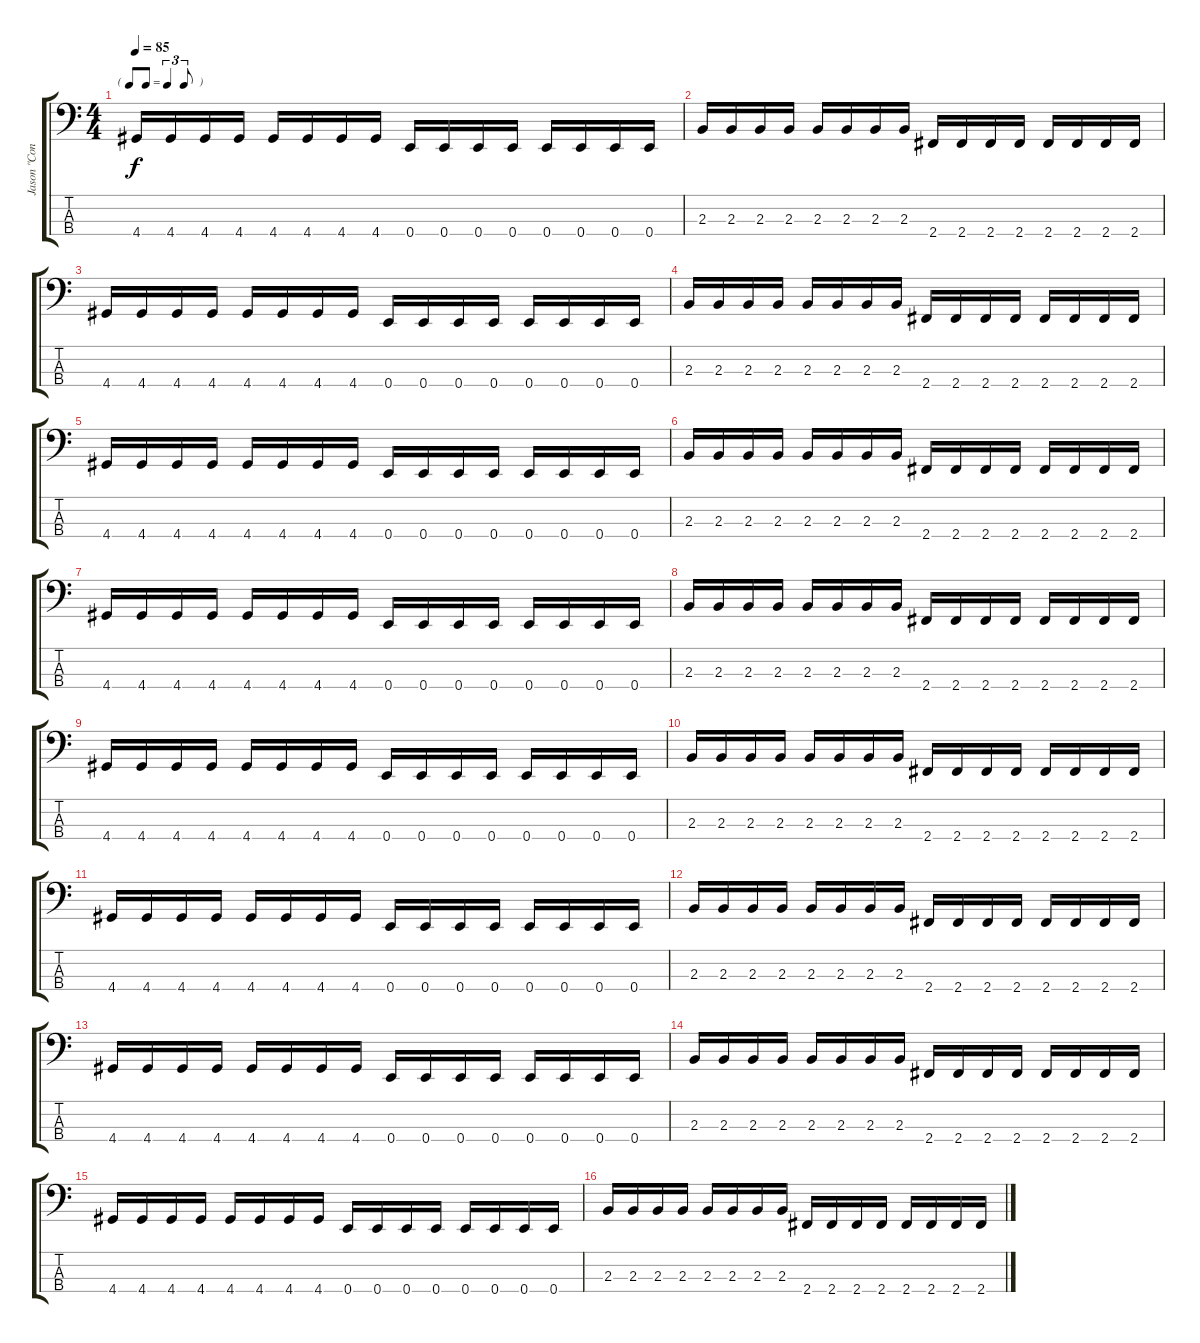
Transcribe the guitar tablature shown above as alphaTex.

\track ("Jason \"Cone\" McCaslin" "Jason \"Con") {instrument electricbasspick}
\staff {score tabs}
\tuning (G2 D2 A1 E1) {hide}
\ts (4 4)
\tf triplet8th
\tempo 85
\clef f4
\ks c
4.4.16{dy f} 4.4.16 4.4.16 4.4.16 4.4.16 4.4.16 4.4.16 4.4.16 0.4.16 0.4.16 0.4.16 0.4.16 0.4.16 0.4.16 0.4.16 0.4.16 |
2.3.16 2.3.16 2.3.16 2.3.16 2.3.16 2.3.16 2.3.16 2.3.16 2.4.16 2.4.16 2.4.16 2.4.16 2.4.16 2.4.16 2.4.16 2.4.16 |
4.4.16 4.4.16 4.4.16 4.4.16 4.4.16 4.4.16 4.4.16 4.4.16 0.4.16 0.4.16 0.4.16 0.4.16 0.4.16 0.4.16 0.4.16 0.4.16 |
2.3.16 2.3.16 2.3.16 2.3.16 2.3.16 2.3.16 2.3.16 2.3.16 2.4.16 2.4.16 2.4.16 2.4.16 2.4.16 2.4.16 2.4.16 2.4.16 |
4.4.16 4.4.16 4.4.16 4.4.16 4.4.16 4.4.16 4.4.16 4.4.16 0.4.16 0.4.16 0.4.16 0.4.16 0.4.16 0.4.16 0.4.16 0.4.16 |
2.3.16 2.3.16 2.3.16 2.3.16 2.3.16 2.3.16 2.3.16 2.3.16 2.4.16 2.4.16 2.4.16 2.4.16 2.4.16 2.4.16 2.4.16 2.4.16 |
4.4.16 4.4.16 4.4.16 4.4.16 4.4.16 4.4.16 4.4.16 4.4.16 0.4.16 0.4.16 0.4.16 0.4.16 0.4.16 0.4.16 0.4.16 0.4.16 |
2.3.16 2.3.16 2.3.16 2.3.16 2.3.16 2.3.16 2.3.16 2.3.16 2.4.16 2.4.16 2.4.16 2.4.16 2.4.16 2.4.16 2.4.16 2.4.16 |
4.4.16 4.4.16 4.4.16 4.4.16 4.4.16 4.4.16 4.4.16 4.4.16 0.4.16 0.4.16 0.4.16 0.4.16 0.4.16 0.4.16 0.4.16 0.4.16 |
2.3.16 2.3.16 2.3.16 2.3.16 2.3.16 2.3.16 2.3.16 2.3.16 2.4.16 2.4.16 2.4.16 2.4.16 2.4.16 2.4.16 2.4.16 2.4.16 |
4.4.16 4.4.16 4.4.16 4.4.16 4.4.16 4.4.16 4.4.16 4.4.16 0.4.16 0.4.16 0.4.16 0.4.16 0.4.16 0.4.16 0.4.16 0.4.16 |
2.3.16 2.3.16 2.3.16 2.3.16 2.3.16 2.3.16 2.3.16 2.3.16 2.4.16 2.4.16 2.4.16 2.4.16 2.4.16 2.4.16 2.4.16 2.4.16 |
4.4.16 4.4.16 4.4.16 4.4.16 4.4.16 4.4.16 4.4.16 4.4.16 0.4.16 0.4.16 0.4.16 0.4.16 0.4.16 0.4.16 0.4.16 0.4.16 |
2.3.16 2.3.16 2.3.16 2.3.16 2.3.16 2.3.16 2.3.16 2.3.16 2.4.16 2.4.16 2.4.16 2.4.16 2.4.16 2.4.16 2.4.16 2.4.16 |
4.4.16 4.4.16 4.4.16 4.4.16 4.4.16 4.4.16 4.4.16 4.4.16 0.4.16 0.4.16 0.4.16 0.4.16 0.4.16 0.4.16 0.4.16 0.4.16 |
2.3.16 2.3.16 2.3.16 2.3.16 2.3.16 2.3.16 2.3.16 2.3.16 2.4.16 2.4.16 2.4.16 2.4.16 2.4.16 2.4.16 2.4.16 2.4.16
